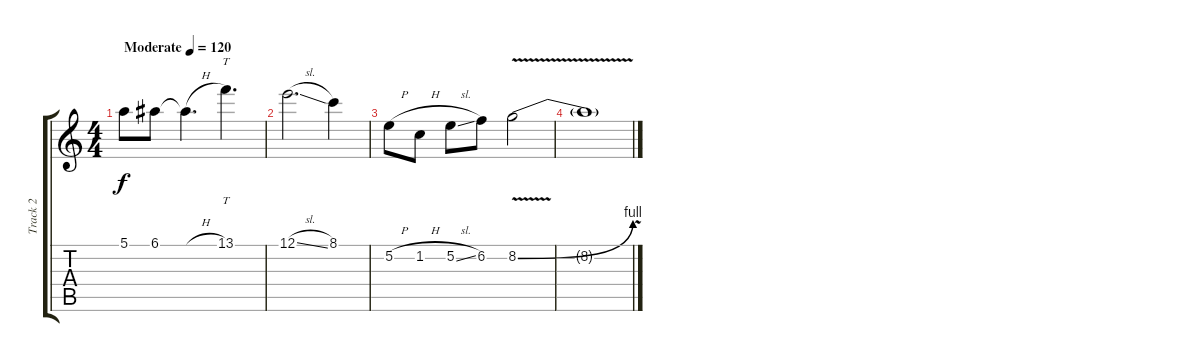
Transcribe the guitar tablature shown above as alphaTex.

\track ("Track 2" "Track 2") {instrument distortionguitar}
\staff {score tabs}
\tuning (E4 B3 G3 D3 A2 E2) {hide}
\ts (4 4)
\tempo (120 "Moderate")
\clef g2
\ks c
5.1.8{dy f instrument distortionguitar} 6.1.8 6.1{h t}.4{d} 13.1.4{tt d} |
12.1{sl}.2{d} 8.1.4 |
5.2{h}.8 1.2{h}.8 5.2{sl}.8 6.2.8 8.2{be (bend 0 0 60 4) v}.2 |
8.2{v t}.1
